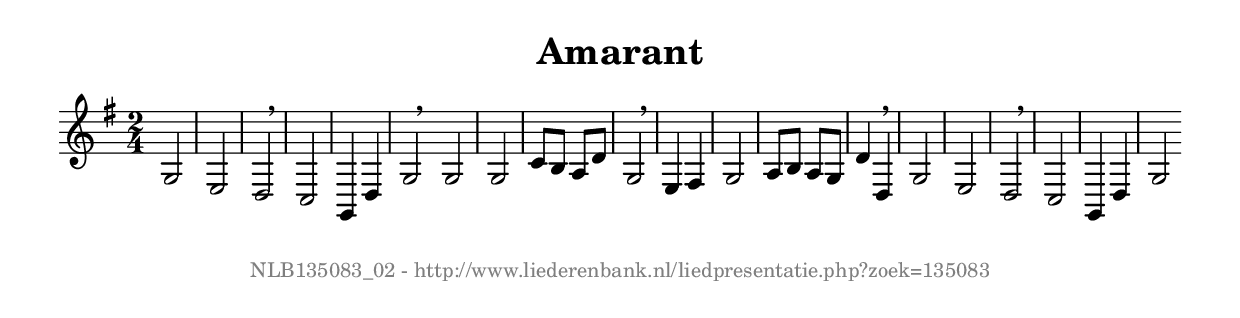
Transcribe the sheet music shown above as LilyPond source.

%
% produced by wce2krn 1.64 (7 June 2014)
%
\version"2.16"
#(append! paper-alist '(("long" . (cons (* 210 mm) (* 2000 mm)))))
#(set-default-paper-size "long")
sb = {\breathe}
mBreak = {\breathe }
bBreak = {\breathe }
x = {\once\override NoteHead #'style = #'cross }
gl=\glissando
itime={\override Staff.TimeSignature #'stencil = ##f }
ficta = {\once\set suggestAccidentals = ##t}
fine = {\once\override Score.RehearsalMark #'self-alignment-X = #1 \mark \markup {\italic{Fine}}}
dc = {\once\override Score.RehearsalMark #'self-alignment-X = #1 \mark \markup {\italic{D.C.}}}
dcf = {\once\override Score.RehearsalMark #'self-alignment-X = #1 \mark \markup {\italic{D.C. al Fine}}}
dcc = {\once\override Score.RehearsalMark #'self-alignment-X = #1 \mark \markup {\italic{D.C. al Coda}}}
ds = {\once\override Score.RehearsalMark #'self-alignment-X = #1 \mark \markup {\italic{D.S.}}}
dsf = {\once\override Score.RehearsalMark #'self-alignment-X = #1 \mark \markup {\italic{D.S. al Fine}}}
dsc = {\once\override Score.RehearsalMark #'self-alignment-X = #1 \mark \markup {\italic{D.S. al Coda}}}
pv = {\set Score.repeatCommands = #'((volta "1"))}
sv = {\set Score.repeatCommands = #'((volta "2"))}
tv = {\set Score.repeatCommands = #'((volta "3"))}
qv = {\set Score.repeatCommands = #'((volta "4"))}
xv = {\set Score.repeatCommands = #'((volta #f))}
\header{ tagline = ""
title = "Amarant"
}
\score {{
\key g \major
\relative g'
{
\set melismaBusyProperties = #'()
\time 2/4
\tempo 4=120
\override Score.MetronomeMark #'transparent = ##t
\override Score.RehearsalMark #'break-visibility = #(vector #t #t #f)
g,2 e d \sb c g4 d' g2 \bar ":|:" \bBreak
g2 g c8 b a d g,2 \sb e4 fis g2 a8 b a g d'4 d, \mBreak \bar "|"
g2 e d \sb c g4 d' g2 \bar ":|"
 }}
 \midi { }
 \layout {
            indent = 0.0\cm
}
}
\markup { \vspace #0 } \markup { \with-color #grey \fill-line { \center-column { \smaller "NLB135083_02 - http://www.liederenbank.nl/liedpresentatie.php?zoek=135083" } } }
